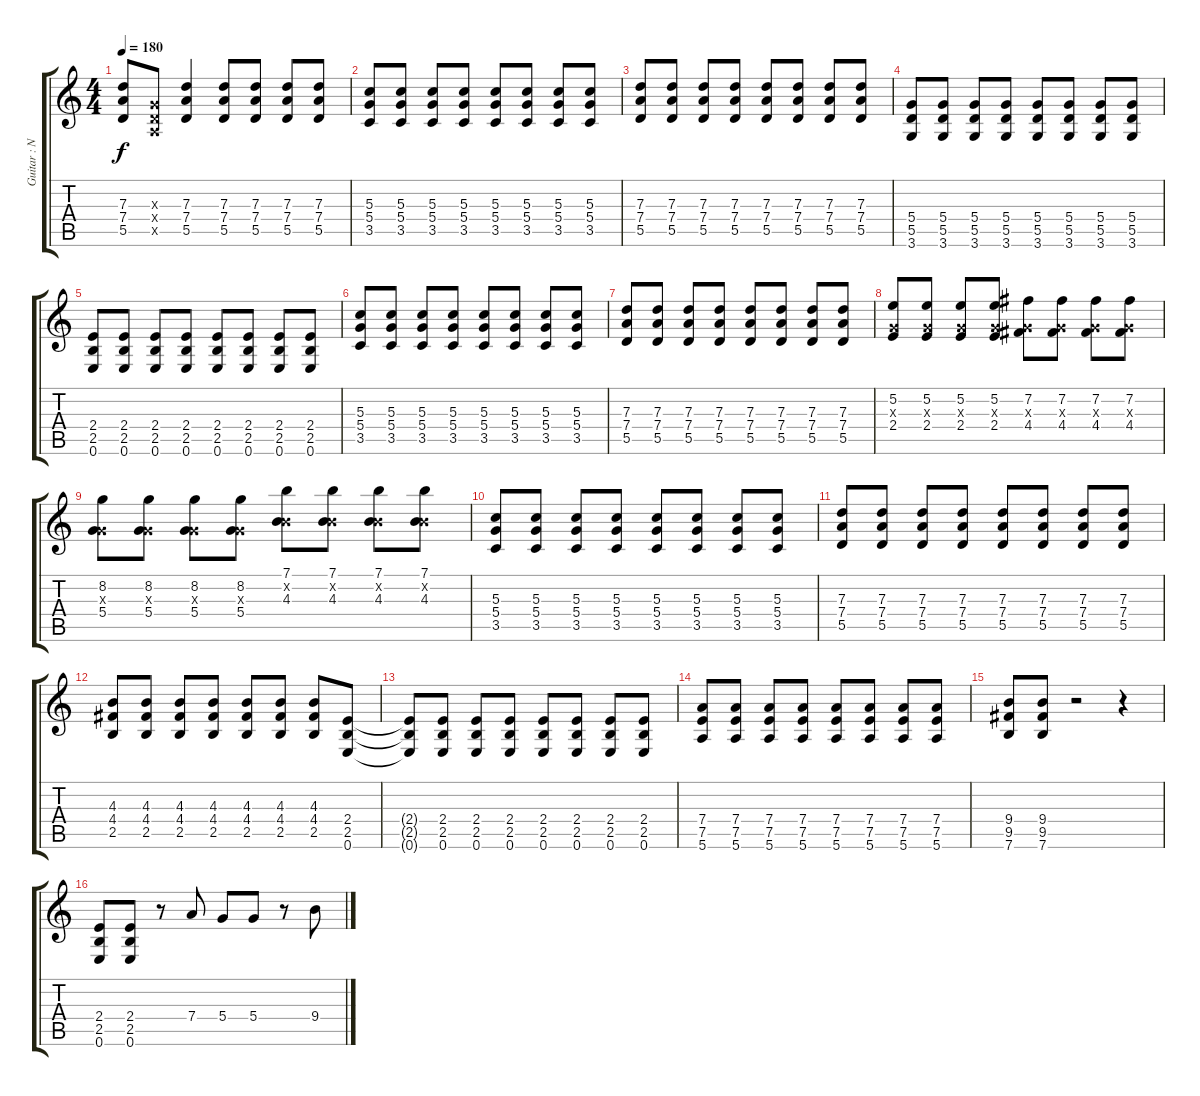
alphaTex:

\track ("Guitar : Nakano Azusa" "Guitar : N") {instrument overdrivenguitar}
\staff {score tabs}
\tuning (E4 B3 G3 D3 A2 E2) {hide}
\ts (4 4)
\tempo 180
\clef g2
\ks c
(7.3 7.4 5.5).8{dy f} (0.3{x} 0.4{x} 0.5{x}).8 (7.3 7.4 5.5).4 (7.3 7.4 5.5).8 (7.3 7.4 5.5).8 (7.3 7.4 5.5).8 (7.3 7.4 5.5).8 |
(5.3 5.4 3.5).8 (5.3 5.4 3.5).8 (5.3 5.4 3.5).8 (5.3 5.4 3.5).8 (5.3 5.4 3.5).8 (5.3 5.4 3.5).8 (5.3 5.4 3.5).8 (5.3 5.4 3.5).8 |
(7.3 7.4 5.5).8 (7.3 7.4 5.5).8 (7.3 7.4 5.5).8 (7.3 7.4 5.5).8 (7.3 7.4 5.5).8 (7.3 7.4 5.5).8 (7.3 7.4 5.5).8 (7.3 7.4 5.5).8 |
(5.4 5.5 3.6).8 (5.4 5.5 3.6).8 (5.4 5.5 3.6).8 (5.4 5.5 3.6).8 (5.4 5.5 3.6).8 (5.4 5.5 3.6).8 (5.4 5.5 3.6).8 (5.4 5.5 3.6).8 |
(2.4 2.5 0.6).8 (2.4 2.5 0.6).8 (2.4 2.5 0.6).8 (2.4 2.5 0.6).8 (2.4 2.5 0.6).8 (2.4 2.5 0.6).8 (2.4 2.5 0.6).8 (2.4 2.5 0.6).8 |
(5.3 5.4 3.5).8 (5.3 5.4 3.5).8 (5.3 5.4 3.5).8 (5.3 5.4 3.5).8 (5.3 5.4 3.5).8 (5.3 5.4 3.5).8 (5.3 5.4 3.5).8 (5.3 5.4 3.5).8 |
(7.3 7.4 5.5).8 (7.3 7.4 5.5).8 (7.3 7.4 5.5).8 (7.3 7.4 5.5).8 (7.3 7.4 5.5).8 (7.3 7.4 5.5).8 (7.3 7.4 5.5).8 (7.3 7.4 5.5).8 |
(5.2 0.3{x} 2.4).8 (5.2 0.3{x} 2.4).8 (5.2 0.3{x} 2.4).8 (5.2 0.3{x} 2.4).8 (7.2 0.3{x} 4.4).8 (7.2 0.3{x} 4.4).8 (7.2 0.3{x} 4.4).8 (7.2 0.3{x} 4.4).8 |
(8.2 0.3{x} 5.4).8 (8.2 0.3{x} 5.4).8 (8.2 0.3{x} 5.4).8 (8.2 0.3{x} 5.4).8 (7.1 0.2{x} 4.3).8 (7.1 0.2{x} 4.3).8 (7.1 0.2{x} 4.3).8 (7.1 0.2{x} 4.3).8 |
(5.3 5.4 3.5).8 (5.3 5.4 3.5).8 (5.3 5.4 3.5).8 (5.3 5.4 3.5).8 (5.3 5.4 3.5).8 (5.3 5.4 3.5).8 (5.3 5.4 3.5).8 (5.3 5.4 3.5).8 |
(7.3 7.4 5.5).8 (7.3 7.4 5.5).8 (7.3 7.4 5.5).8 (7.3 7.4 5.5).8 (7.3 7.4 5.5).8 (7.3 7.4 5.5).8 (7.3 7.4 5.5).8 (7.3 7.4 5.5).8 |
(4.3 4.4 2.5).8 (4.3 4.4 2.5).8 (4.3 4.4 2.5).8 (4.3 4.4 2.5).8 (4.3 4.4 2.5).8 (4.3 4.4 2.5).8 (4.3 4.4 2.5).8 (2.4 2.5 0.6).8 |
(2.4{t} 2.5{t} 0.6{t}).8 (2.4 2.5 0.6).8 (2.4 2.5 0.6).8 (2.4 2.5 0.6).8 (2.4 2.5 0.6).8 (2.4 2.5 0.6).8 (2.4 2.5 0.6).8 (2.4 2.5 0.6).8 |
(7.4 7.5 5.6).8 (7.4 7.5 5.6).8 (7.4 7.5 5.6).8 (7.4 7.5 5.6).8 (7.4 7.5 5.6).8 (7.4 7.5 5.6).8 (7.4 7.5 5.6).8 (7.4 7.5 5.6).8 |
(9.4 9.5 7.6).8 (9.4 9.5 7.6).8 r.2 r.4 |
(2.4 2.5 0.6).8 (2.4 2.5 0.6).8 r.8 7.4.8 5.4.8 5.4.8 r.8 9.4.8
